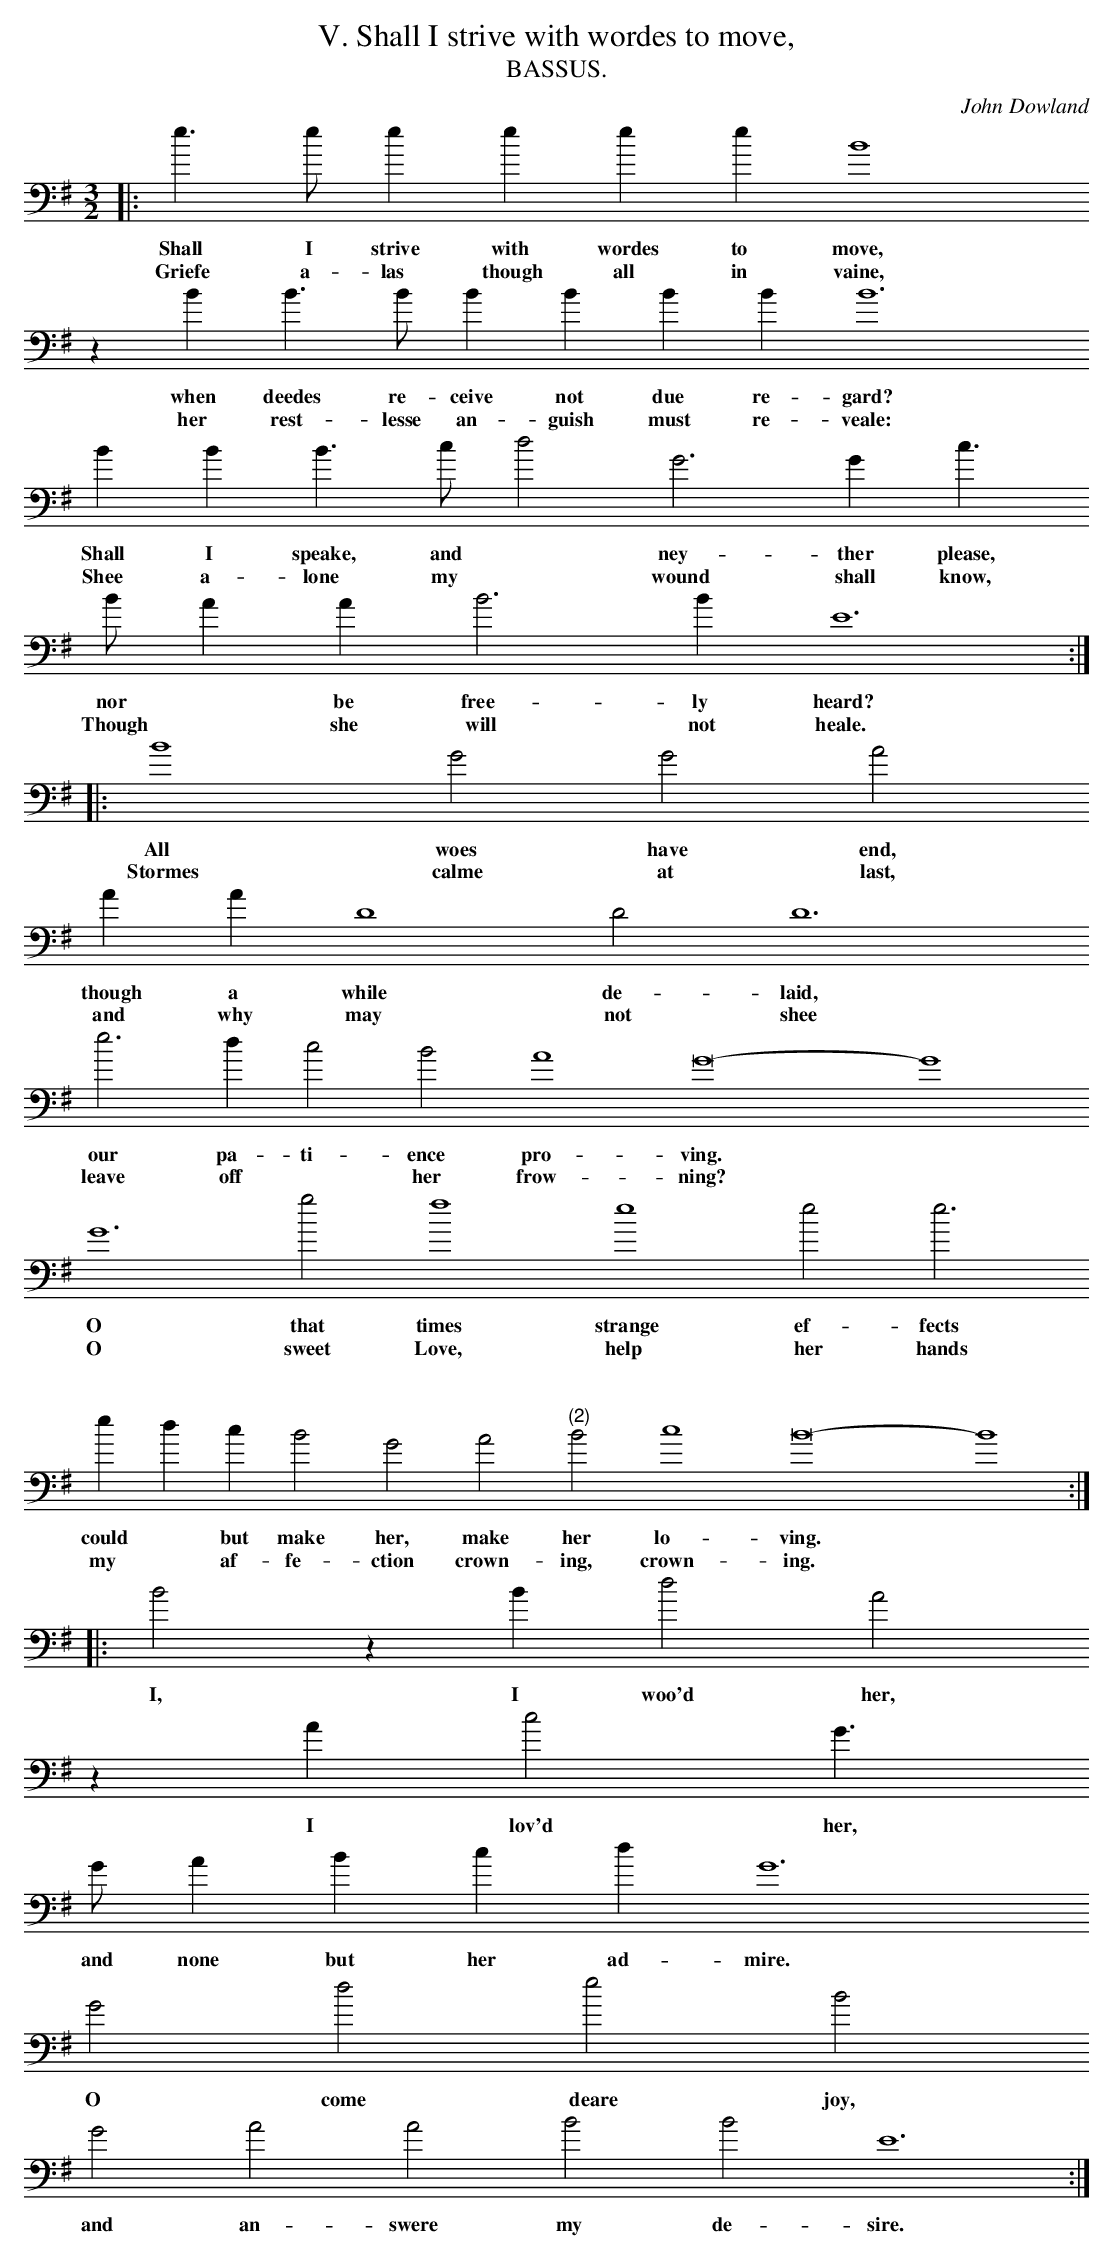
X:1
T:V. Shall I strive with wordes to move,
T:BASSUS.
C: John Dowland
L:1/4
M:3/2
K:E min bass
|: e > e e e e e B4
w: Shall I strive with wordes to move,
w: Griefe a- las though all in vaine,
z B B >B B B B B B6
w: when deedes re- ceive not due re- gard?
w: her rest- lesse an- guish must re- veale:
B B B > c d2 G3 G c3/2
w: Shall I speake, and * ney- ther please,
w: Shee a- lone my * wound shall know,
B/ A A B3 B E6 :|
w: nor * be free- ly heard?
w: Though * she will not heale.
|:B4 G2 G2 A2
w: All woes have end,
w: Stormes calme at last,
A A D4 D2 D6
w: though a while de- laid,
w: and why may not shee
e3 d c2 B2 A4 G8 - G4
w: our pa- ti- ence pro- ving. *
w: leave  off * her frow- ning? *
G6 g2 f4 e4 e2 e3
w: O that times strange ef- fects
w: O sweet Love, help her hands
e d c B2 G2 A2 "(2)"B2 c4 B8 - B4 :|
w: could * but make her,  make her lo- ving. *
w: my * af- fe- ction crown- ing, crown- ing. *
|: B2 z B d2 A2
w: I, I woo'd her,
z A c2 G3/2
w: I lov'd her,
G/ A B c d G6
w: and none but her ad- mire.
G2 d2 e2 B2
w: O come deare joy,
G2 A2 A2 B2 B2 E6 :|
w: and an- swere my de- sire.
